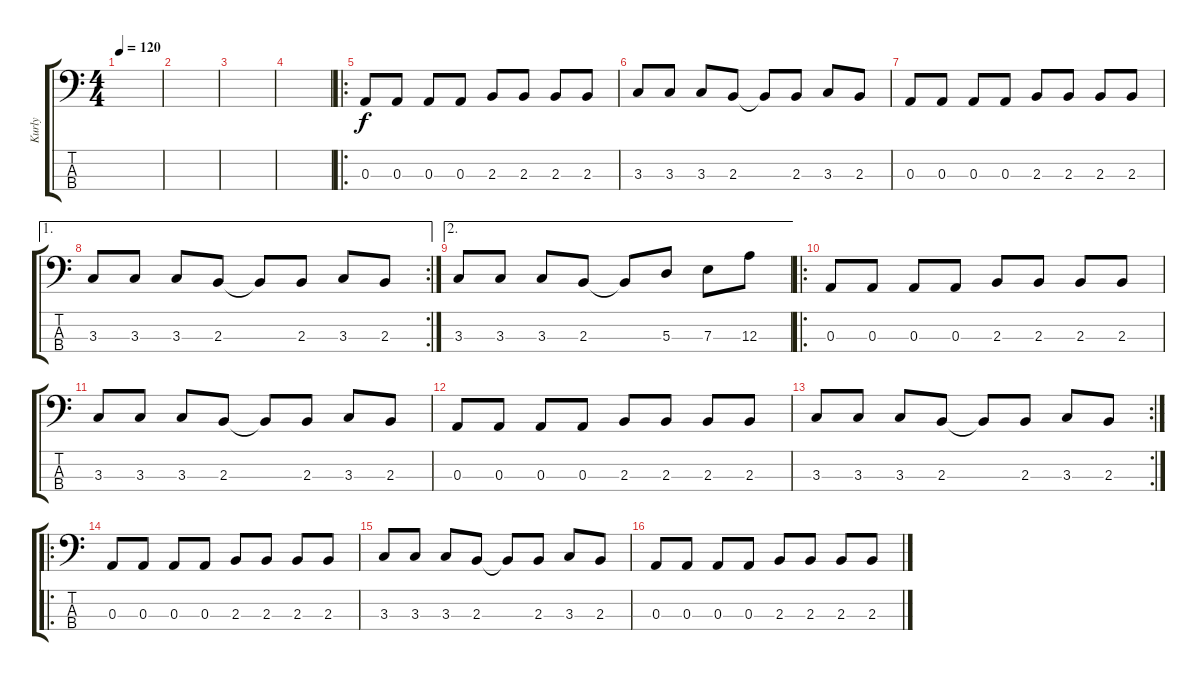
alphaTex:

\track ("Kurly" "Kurly") {instrument electricbassfinger}
\staff {score tabs}
\tuning (G2 D2 A1 E1) {hide}
\ts (4 4)
\tempo 120
\clef f4
\ks c
|
|
|
|
\ro
0.3.8 0.3.8 0.3.8 0.3.8 2.3.8 2.3.8 2.3.8 2.3.8 |
3.3.8 3.3.8 3.3.8 2.3.8 2.3{t}.8 2.3.8 3.3.8 2.3.8 |
0.3.8 0.3.8 0.3.8 0.3.8 2.3.8 2.3.8 2.3.8 2.3.8 |
\ae 1
\rc 2
3.3.8 3.3.8 3.3.8 2.3.8 2.3{t}.8 2.3.8 3.3.8 2.3.8 |
\ae 2
3.3.8 3.3.8 3.3.8 2.3.8 2.3{t}.8 5.3.8 7.3.8 12.3.8 |
\ro
0.3.8 0.3.8 0.3.8 0.3.8 2.3.8 2.3.8 2.3.8 2.3.8 |
3.3.8 3.3.8 3.3.8 2.3.8 2.3{t}.8 2.3.8 3.3.8 2.3.8 |
0.3.8 0.3.8 0.3.8 0.3.8 2.3.8 2.3.8 2.3.8 2.3.8 |
\rc 2
3.3.8 3.3.8 3.3.8 2.3.8 2.3{t}.8 2.3.8 3.3.8 2.3.8 |
\ro
0.3.8 0.3.8 0.3.8 0.3.8 2.3.8 2.3.8 2.3.8 2.3.8 |
3.3.8 3.3.8 3.3.8 2.3.8 2.3{t}.8 2.3.8 3.3.8 2.3.8 |
0.3.8 0.3.8 0.3.8 0.3.8 2.3.8 2.3.8 2.3.8 2.3.8
